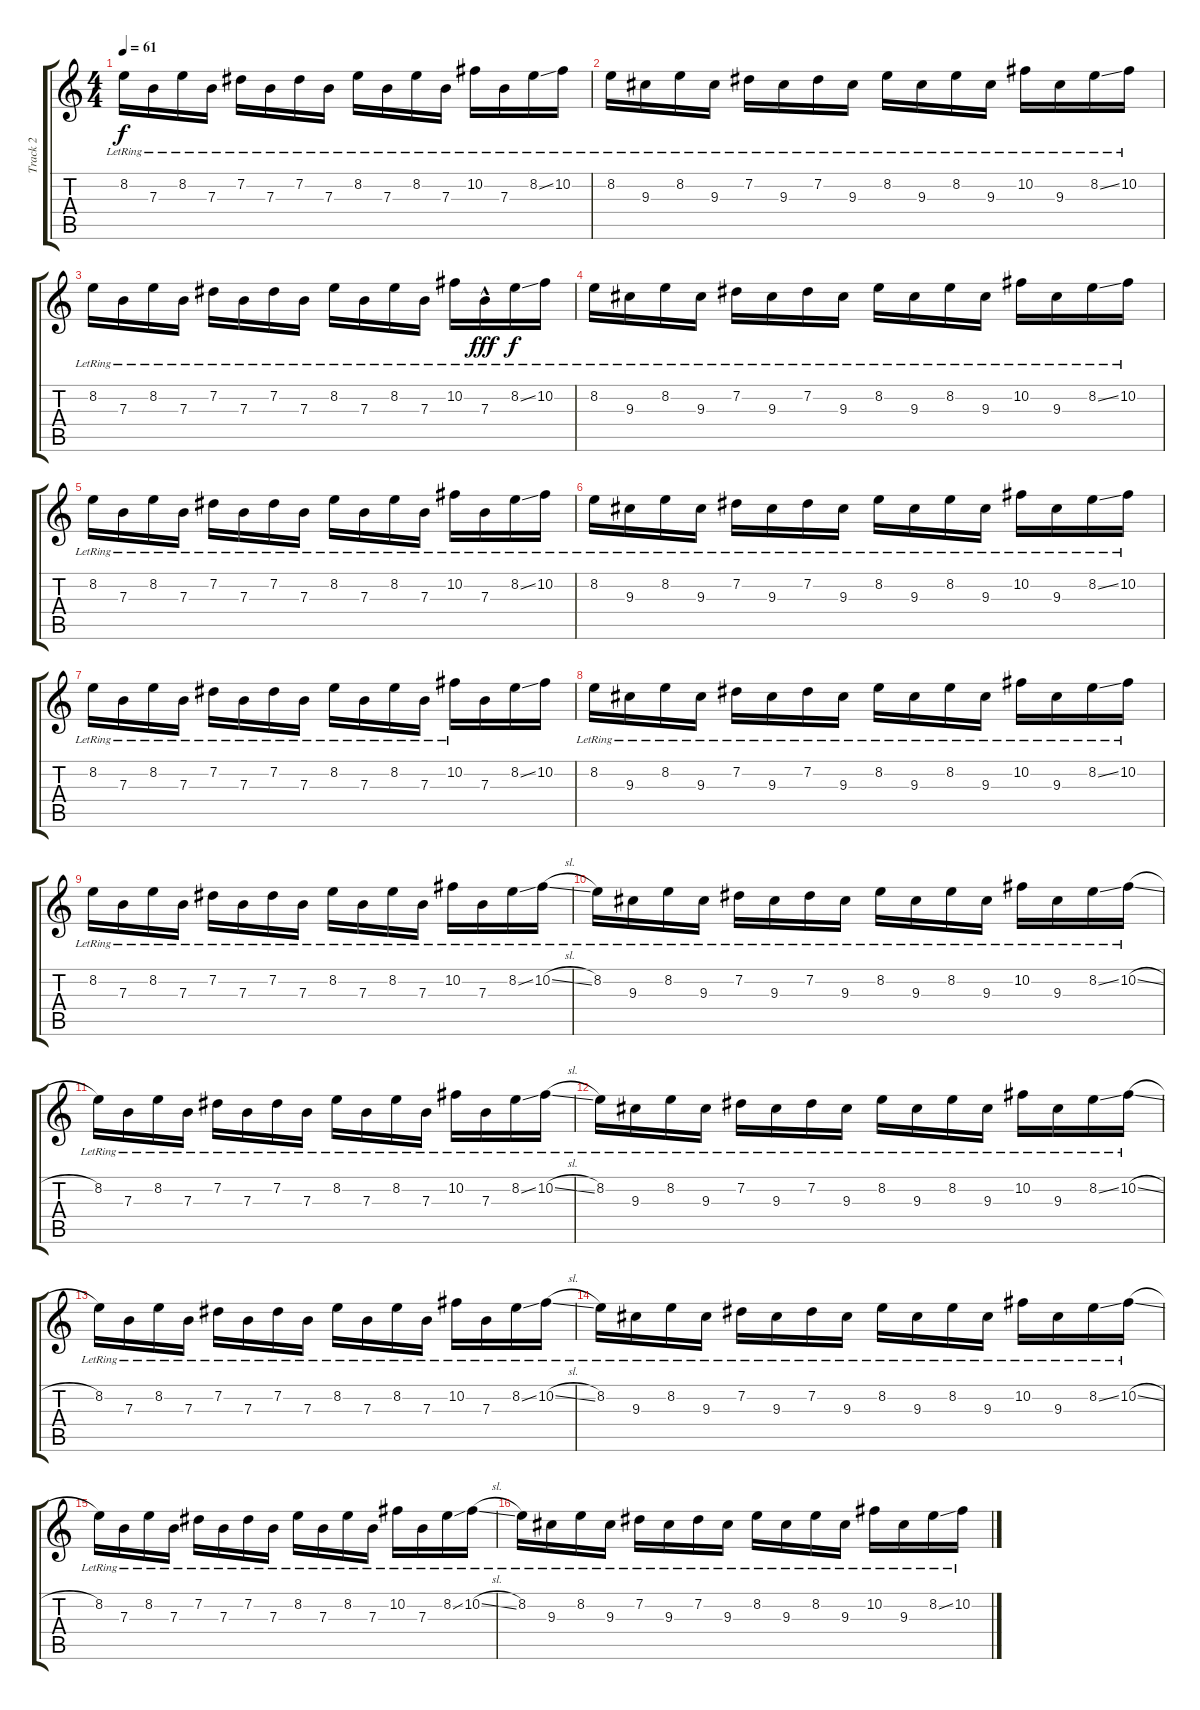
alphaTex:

\track ("Track 2" "Track 2") {solo instrument distortionguitar}
\staff {score tabs}
\tuning (Db4 Ab3 E3 B2 Gb2 B1) {hide}
\ts (4 4)
\tempo 61
\clef g2
\ks c
8.2{lr}.16{dy f} 7.3{lr}.16 8.2{lr}.16 7.3{lr}.16 7.2{lr}.16 7.3{lr}.16 7.2{lr}.16 7.3{lr}.16 8.2{lr}.16 7.3{lr}.16 8.2{lr}.16 7.3{lr}.16 10.2{lr}.16 7.3{lr}.16 8.2{ss lr}.16 10.2{lr}.16 |
8.2{lr}.16 9.3{lr}.16 8.2{lr}.16 9.3{lr}.16 7.2{lr}.16 9.3{lr}.16 7.2{lr}.16 9.3{lr}.16 8.2{lr}.16 9.3{lr}.16 8.2{lr}.16 9.3{lr}.16 10.2{lr}.16 9.3{lr}.16 8.2{ss lr}.16 10.2{lr}.16 |
8.2{lr}.16 7.3{lr}.16 8.2{lr}.16 7.3{lr}.16 7.2{lr}.16 7.3{lr}.16 7.2{lr}.16 7.3{lr}.16 8.2{lr}.16 7.3{lr}.16 8.2{lr}.16 7.3{lr}.16 10.2{lr}.16 7.3{hac lr}.16{dy fff} 8.2{ss lr}.16{dy f} 10.2{lr}.16 |
8.2{lr}.16 9.3{lr}.16 8.2{lr}.16 9.3{lr}.16 7.2{lr}.16 9.3{lr}.16 7.2{lr}.16 9.3{lr}.16 8.2{lr}.16 9.3{lr}.16 8.2{lr}.16 9.3{lr}.16 10.2{lr}.16 9.3{lr}.16 8.2{ss lr}.16 10.2{lr}.16 |
8.2{lr}.16 7.3{lr}.16 8.2{lr}.16 7.3{lr}.16 7.2{lr}.16 7.3{lr}.16 7.2{lr}.16 7.3{lr}.16 8.2{lr}.16 7.3{lr}.16 8.2{lr}.16 7.3{lr}.16 10.2{lr}.16 7.3{lr}.16 8.2{ss lr}.16 10.2{lr}.16 |
8.2{lr}.16 9.3{lr}.16 8.2{lr}.16 9.3{lr}.16 7.2{lr}.16 9.3{lr}.16 7.2{lr}.16 9.3{lr}.16 8.2{lr}.16 9.3{lr}.16 8.2{lr}.16 9.3{lr}.16 10.2{lr}.16 9.3{lr}.16 8.2{ss lr}.16 10.2{lr}.16 |
8.2{lr}.16 7.3{lr}.16 8.2{lr}.16 7.3{lr}.16 7.2{lr}.16 7.3{lr}.16 7.2{lr}.16 7.3{lr}.16 8.2{lr}.16 7.3{lr}.16 8.2{lr}.16 7.3{lr}.16 10.2{lr}.16 7.3.16 8.2{ss}.16{balance 16} 10.2.16 |
8.2{lr}.16{balance 16 instrument overdrivenguitar} 9.3{lr}.16 8.2{lr}.16 9.3{lr}.16 7.2{lr}.16 9.3{lr}.16 7.2{lr}.16 9.3{lr}.16 8.2{lr}.16 9.3{lr}.16 8.2{lr}.16 9.3{lr}.16 10.2{lr}.16 9.3{lr}.16 8.2{ss lr}.16 10.2{lr}.16 |
8.2{lr}.16 7.3{lr}.16 8.2{lr}.16 7.3{lr}.16 7.2{lr}.16 7.3{lr}.16 7.2{lr}.16 7.3{lr}.16 8.2{lr}.16 7.3{lr}.16 8.2{lr}.16 7.3{lr}.16 10.2{lr}.16 7.3{lr}.16 8.2{ss lr}.16 10.2{sl lr}.16 |
8.2{lr}.16 9.3{lr}.16 8.2{lr}.16 9.3{lr}.16 7.2{lr}.16 9.3{lr}.16 7.2{lr}.16 9.3{lr}.16 8.2{lr}.16 9.3{lr}.16 8.2{lr}.16 9.3{lr}.16 10.2{lr}.16 9.3{lr}.16 8.2{ss lr}.16 10.2{sl lr}.16 |
8.2{lr}.16 7.3{lr}.16 8.2{lr}.16 7.3{lr}.16 7.2{lr}.16 7.3{lr}.16 7.2{lr}.16 7.3{lr}.16 8.2{lr}.16 7.3{lr}.16 8.2{lr}.16 7.3{lr}.16 10.2{lr}.16 7.3{lr}.16 8.2{ss lr}.16 10.2{sl lr}.16 |
8.2{lr}.16 9.3{lr}.16 8.2{lr}.16 9.3{lr}.16 7.2{lr}.16 9.3{lr}.16 7.2{lr}.16 9.3{lr}.16 8.2{lr}.16 9.3{lr}.16 8.2{lr}.16 9.3{lr}.16 10.2{lr}.16 9.3{lr}.16 8.2{ss lr}.16 10.2{sl lr}.16 |
8.2{lr}.16 7.3{lr}.16 8.2{lr}.16 7.3{lr}.16 7.2{lr}.16 7.3{lr}.16 7.2{lr}.16 7.3{lr}.16 8.2{lr}.16 7.3{lr}.16 8.2{lr}.16 7.3{lr}.16 10.2{lr}.16 7.3{lr}.16 8.2{ss lr}.16 10.2{sl lr}.16 |
8.2{lr}.16 9.3{lr}.16 8.2{lr}.16 9.3{lr}.16 7.2{lr}.16 9.3{lr}.16 7.2{lr}.16 9.3{lr}.16 8.2{lr}.16 9.3{lr}.16 8.2{lr}.16 9.3{lr}.16 10.2{lr}.16 9.3{lr}.16 8.2{ss lr}.16 10.2{sl lr}.16 |
8.2{lr}.16 7.3{lr}.16 8.2{lr}.16 7.3{lr}.16 7.2{lr}.16 7.3{lr}.16 7.2{lr}.16 7.3{lr}.16 8.2{lr}.16 7.3{lr}.16 8.2{lr}.16 7.3{lr}.16 10.2{lr}.16 7.3{lr}.16 8.2{ss lr}.16{balance 8 instrument distortionguitar} 10.2{sl lr}.16 |
8.2{lr}.16 9.3{lr}.16 8.2{lr}.16 9.3{lr}.16 7.2{lr}.16 9.3{lr}.16 7.2{lr}.16 9.3{lr}.16 8.2{lr}.16 9.3{lr}.16 8.2{lr}.16 9.3{lr}.16 10.2{lr}.16 9.3{lr}.16 8.2{ss lr}.16 10.2{lr}.16
